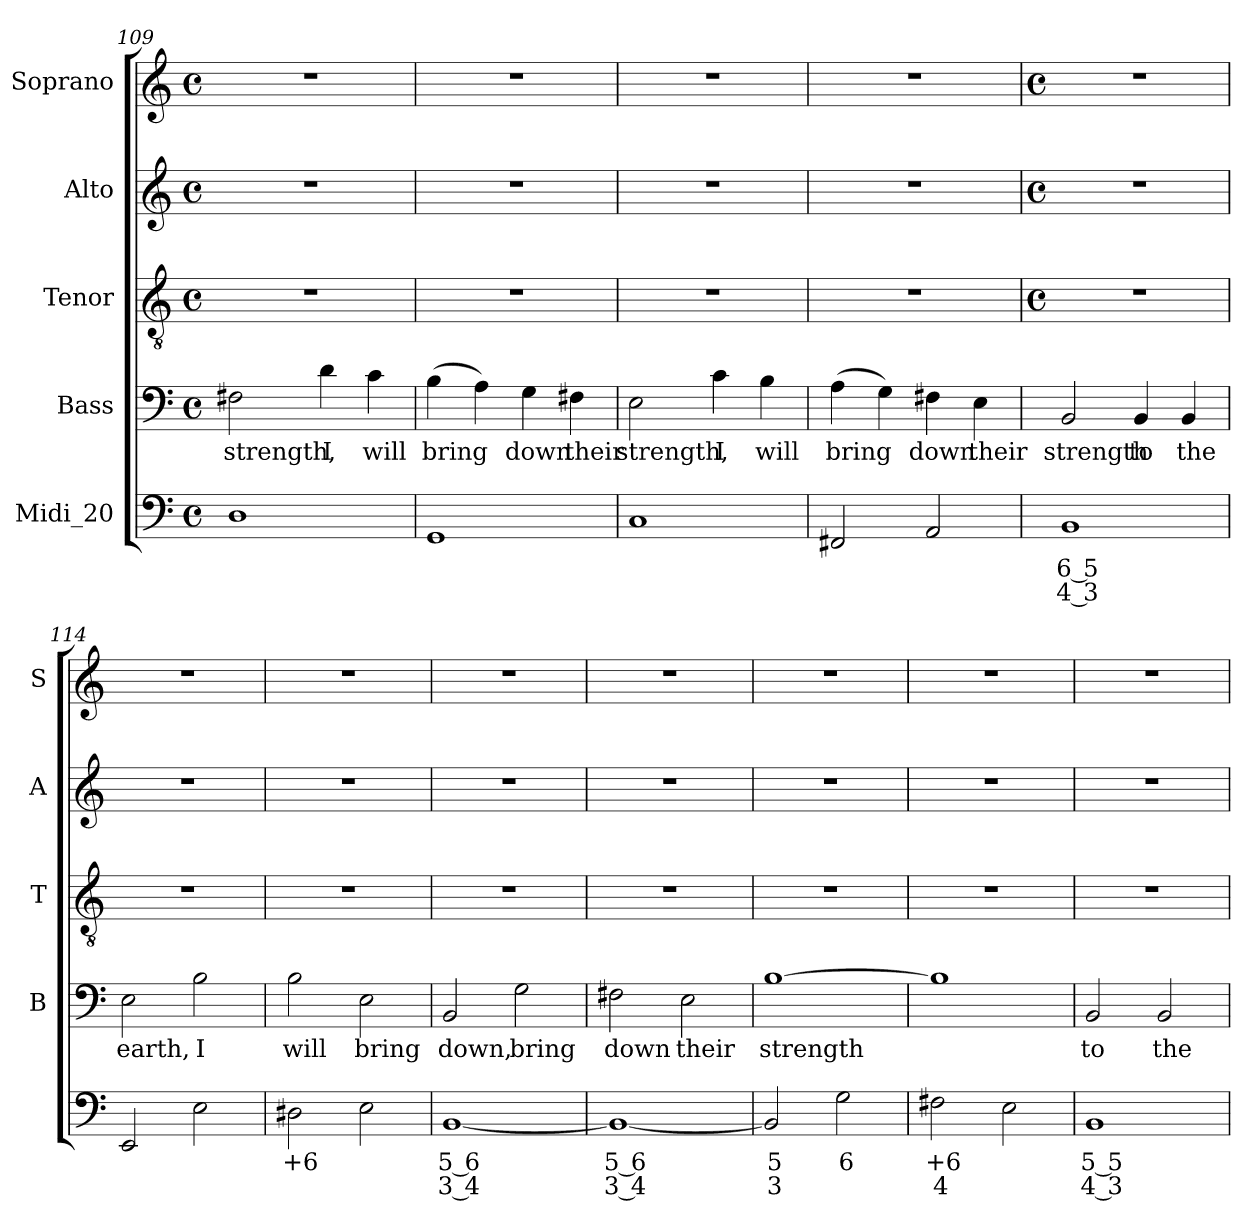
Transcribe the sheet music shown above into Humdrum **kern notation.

**kern	**text	**text	**kern	**text	**kern	**kern	**kern
*part5	*part5	*part5	*part4	*part4	*part3	*part2	*part1
*staff5	*staff5	*staff5	*staff4	*staff4	*staff3	*staff2	*staff1
*I"Midi_20	*	*	*I"Bass	*	*I"Tenor	*I"Alto	*I"Soprano
*	*	*	*I'B	*	*I'T	*I'A	*I'S
*clefF4	*	*	*clefF4	*	*clefGv2	*clefG2	*clefG2
*k[]	*	*	*k[]	*	*k[]	*k[]	*k[]
*C:	*	*	*C:	*	*C:	*C:	*C:
*M4/4	*	*	*M4/4	*	*M4/4	*M4/4	*M4/4
*met(c)	*	*	*met(c)	*	*met(c)	*met(c)	*met(c)
=109	=109	=109	=109	=109	=109	=109	=109
!	!	!	!	!LO:LY:b	!	!	!
1D	.	.	2F#X	strength,	1r	1r	1r
!	!	!	!	!LO:LY:b	!	!	!
.	.	.	4d	I	.	.	.
!	!	!	!	!LO:LY:b	!	!	!
.	.	.	4c	will	.	.	.
=110	=110	=110	=110	=110	=110	=110	=110
!	!	!	!	!LO:LY:b	!	!	!
1GG	.	.	(>4B	bring	1r	1r	1r
.	.	.	4A)	.	.	.	.
!	!	!	!	!LO:LY:b	!	!	!
.	.	.	4G	down	.	.	.
!	!	!	!	!LO:LY:b	!	!	!
.	.	.	4F#X	their	.	.	.
=111	=111	=111	=111	=111	=111	=111	=111
!	!	!	!	!LO:LY:b	!	!	!
1C	.	.	2E	strength,	1r	1r	1r
!	!	!	!	!LO:LY:b	!	!	!
.	.	.	4c	I	.	.	.
!	!	!	!	!LO:LY:b	!	!	!
.	.	.	4B	will	.	.	.
=112	=112	=112	=112	=112	=112	=112	=112
!	!	!	!	!LO:LY:b	!	!	!
2FF#X	.	.	(>4A	bring	1r	1r	1r
.	.	.	4G)	.	.	.	.
!	!	!	!	!LO:LY:b	!	!	!
2AA	.	.	4F#X	down	.	.	.
!	!	!	!	!LO:LY:b	!	!	!
.	.	.	4E	their	.	.	.
!!LO:LB:g=z
=113	=113	=113	=113	=113	=113	=113	=113
*	*	*	*	*	*M4/4	*M4/4	*M4/4
*	*	*	*	*	*met(c)	*met(c)	*met(c)
!	!LO:LY:b	!LO:LY:b	!	!LO:LY:b	!	!	!
1BB	6 5	4 3	2BB	strength	1r	1r	1r
!	!	!	!	!LO:LY:b	!	!	!
.	.	.	4BB	to	.	.	.
!	!	!	!	!LO:LY:b	!	!	!
.	.	.	4BB	the	.	.	.
=114	=114	=114	=114	=114	=114	=114	=114
!	!	!	!	!LO:LY:b	!	!	!
2EE	.	.	2E	earth,	1r	1r	1r
!	!	!	!	!LO:LY:b	!	!	!
2E	.	.	2B	I	.	.	.
=115	=115	=115	=115	=115	=115	=115	=115
!	!LO:LY:b	!	!	!LO:LY:b	!	!	!
2D#X	+6	.	2B	will	1r	1r	1r
!	!	!	!	!LO:LY:b	!	!	!
2E	.	.	2E	bring	.	.	.
=116	=116	=116	=116	=116	=116	=116	=116
!	!LO:LY:b	!LO:LY:b	!	!LO:LY:b	!	!	!
[1BB	5 6	3 4	2BB	down,	1r	1r	1r
!	!	!	!	!LO:LY:b	!	!	!
.	.	.	2G	bring	.	.	.
=117	=117	=117	=117	=117	=117	=117	=117
!	!LO:LY:b	!LO:LY:b	!	!LO:LY:b	!	!	!
1BB_	5 6	3 4	2F#X	down	1r	1r	1r
!	!	!	!	!LO:LY:b	!	!	!
.	.	.	2E	their	.	.	.
=118	=118	=118	=118	=118	=118	=118	=118
!	!LO:LY:b	!LO:LY:b	!	!LO:LY:b	!	!	!
2BB]	5	3	[1B	strength	1r	1r	1r
!	!LO:LY:b	!	!	!	!	!	!
2G	6	.	.	.	.	.	.
=119	=119	=119	=119	=119	=119	=119	=119
!	!LO:LY:b	!LO:LY:b	!	!	!	!	!
2F#X	+6	4	1B]	.	1r	1r	1r
2E	.	.	.	.	.	.	.
=120	=120	=120	=120	=120	=120	=120	=120
!	!LO:LY:b	!LO:LY:b	!	!LO:LY:b	!	!	!
1BB	5 5	4 3	2BB	to	1r	1r	1r
!	!	!	!	!LO:LY:b	!	!	!
.	.	.	2BB	the	.	.	.
=	=	=	=	=	=	=	=
*-	*-	*-	*-	*-	*-	*-	*-
